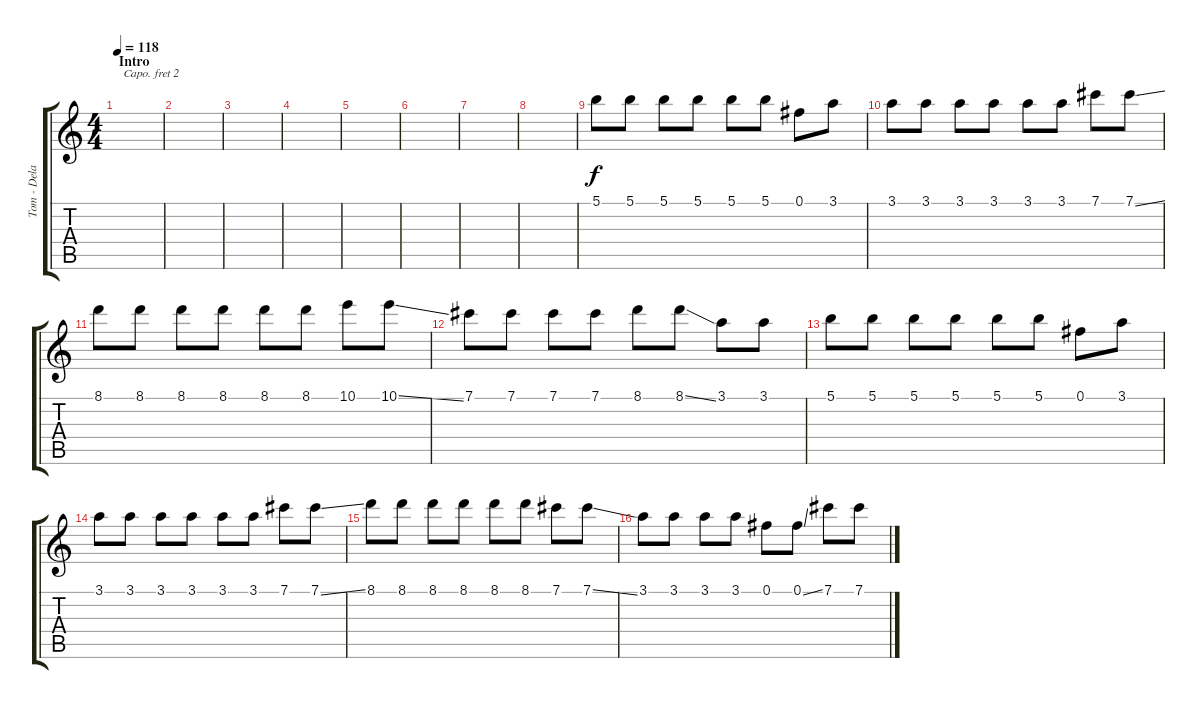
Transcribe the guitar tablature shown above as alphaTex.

\track ("Tom - Delay" "Tom - Dela") {instrument distortionguitar}
\staff {score tabs}
\capo 2
\tuning (E4 B3 G3 D3 A2 E2) {hide}
\ts (4 4)
\section ("" "Intro")
\tempo 118
\clef g2
\ks c
|
|
|
|
|
|
|
|
5.1.8 5.1.8 5.1.8 5.1.8 5.1.8 5.1.8 0.1.8 3.1.8 |
3.1.8 3.1.8 3.1.8 3.1.8 3.1.8 3.1.8 7.1.8 7.1{ss}.8 |
8.1.8 8.1.8 8.1.8 8.1.8 8.1.8 8.1.8 10.1.8 10.1{ss}.8 |
7.1.8 7.1.8 7.1.8 7.1.8 8.1.8 8.1{ss}.8 3.1.8 3.1.8 |
5.1.8 5.1.8 5.1.8 5.1.8 5.1.8 5.1.8 0.1.8 3.1.8 |
3.1.8 3.1.8 3.1.8 3.1.8 3.1.8 3.1.8 7.1.8 7.1{ss}.8 |
8.1.8 8.1.8 8.1.8 8.1.8 8.1.8 8.1.8 7.1.8 7.1{ss}.8 |
3.1.8 3.1.8 3.1.8 3.1.8 0.1.8 0.1{ss}.8 7.1.8 7.1.8
